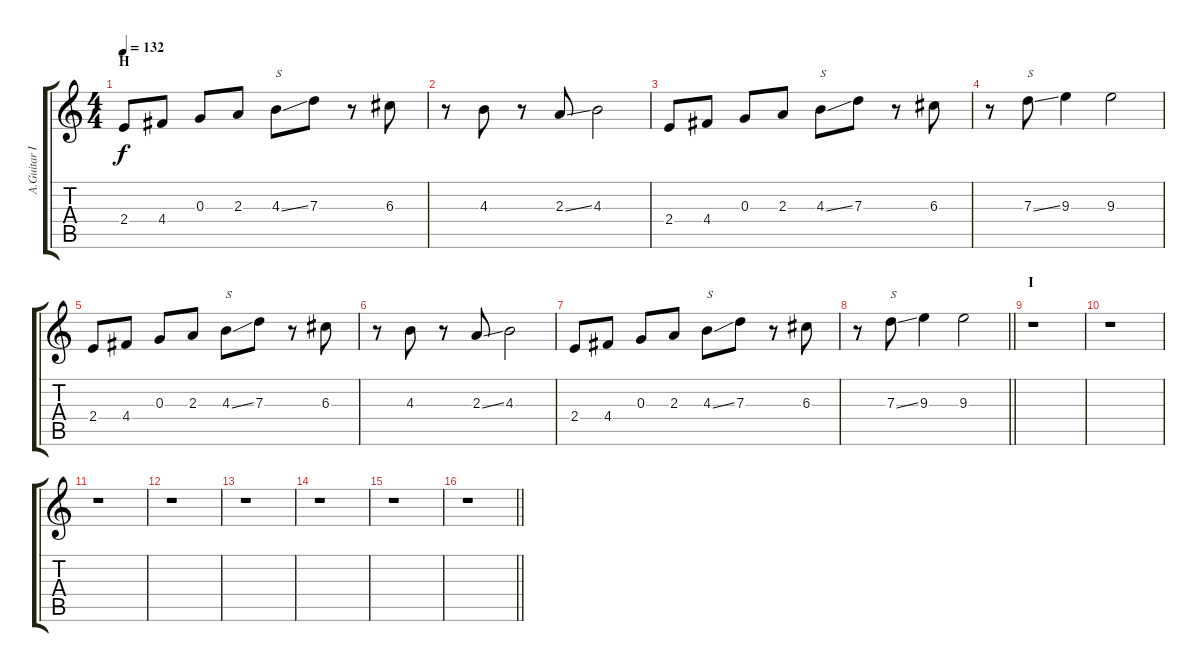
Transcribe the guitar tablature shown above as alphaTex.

\track ("A.Guitar I" "A.Guitar I") {instrument acousticguitarsteel}
\staff {score tabs}
\tuning (E4 B3 G3 D3 A2 E2) {hide}
\ts (4 4)
\section ("" "H")
\tempo 132
\clef g2
\ks c
2.4.8{dy f} 4.4.8 0.3.8 2.3.8 4.3{ss}.8{txt "S"} 7.3.8 r.8 6.3.8 |
r.8 4.3.8 r.8 2.3{ss}.8 4.3.2 |
2.4.8 4.4.8 0.3.8 2.3.8 4.3{ss}.8{txt "S"} 7.3.8 r.8 6.3.8 |
r.8 7.3{ss}.8{txt "S"} 9.3.4 9.3.2 |
2.4.8 4.4.8 0.3.8 2.3.8 4.3{ss}.8{txt "S"} 7.3.8 r.8 6.3.8 |
r.8 4.3.8 r.8 2.3{ss}.8 4.3.2 |
2.4.8 4.4.8 0.3.8 2.3.8 4.3{ss}.8{txt "S"} 7.3.8 r.8 6.3.8 |
\barLineRight lightlight
r.8 7.3{ss}.8{txt "S"} 9.3.4 9.3.2 |
\section ("" "I")
r.1 |
r.1 |
r.1 |
r.1 |
r.1 |
r.1 |
r.1 |
\barLineRight lightlight
r.1
